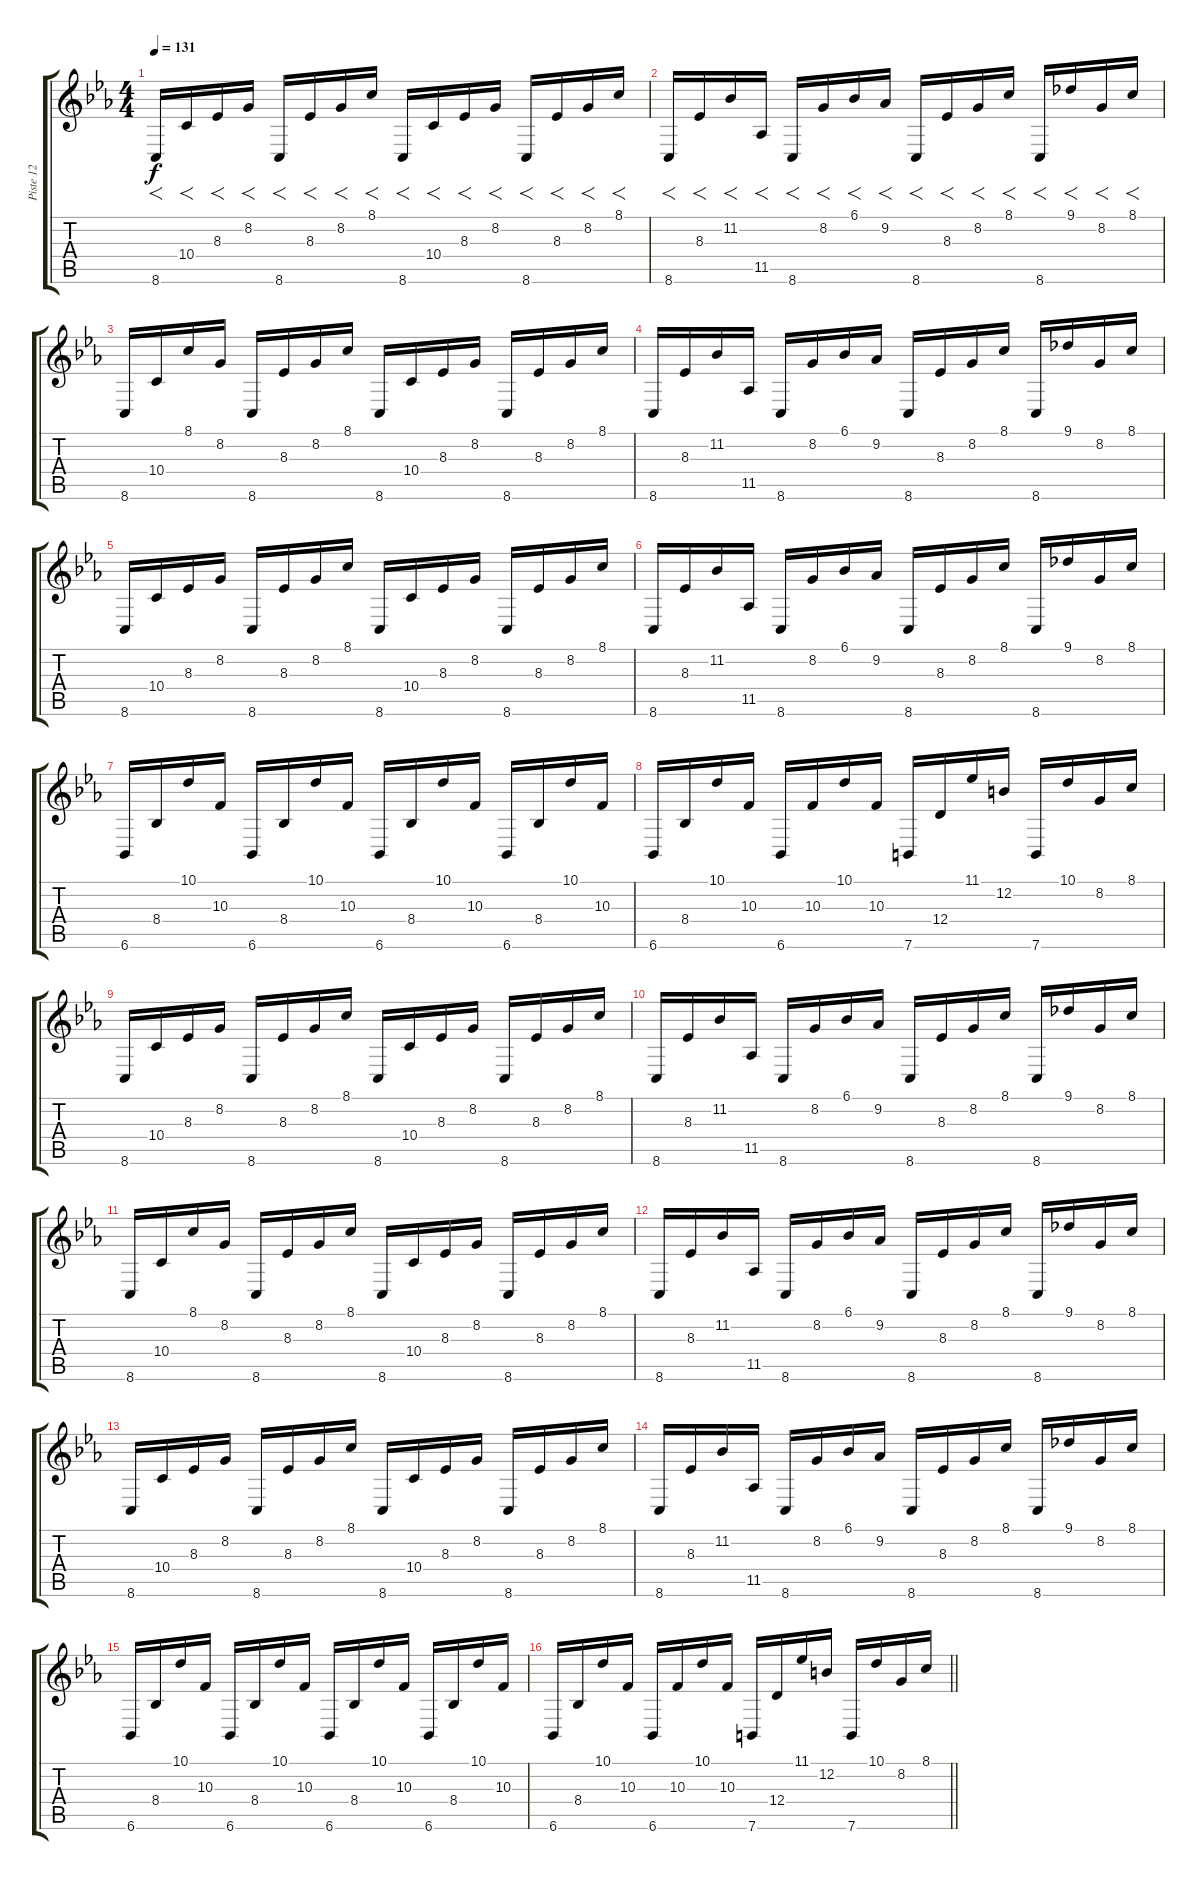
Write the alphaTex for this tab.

\track ("Piste 12" "Piste 12") {instrument lead2sawtooth}
\staff {score tabs}
\tuning (E4 B3 G3 D3 A2 E2) {hide}
\ts (4 4)
\tempo 131
\clef g2
\ks cminor
8.6.16{f dy f} 10.4.16{f} 8.3.16{f} 8.2.16{f} 8.6.16{f} 8.3.16{f} 8.2.16{f} 8.1.16{f} 8.6.16{f} 10.4.16{f} 8.3.16{f} 8.2.16{f} 8.6.16{f} 8.3.16{f} 8.2.16{f} 8.1.16{f} |
8.6.16{f} 8.3.16{f} 11.2.16{f} 11.5.16{f} 8.6.16{f} 8.2.16{f} 6.1.16{f} 9.2.16{f} 8.6.16{f} 8.3.16{f} 8.2.16{f} 8.1.16{f} 8.6.16{f} 9.1.16{f} 8.2.16{f} 8.1.16{f} |
8.6.16 10.4.16 8.1.16 8.2.16 8.6.16 8.3.16 8.2.16 8.1.16 8.6.16 10.4.16 8.3.16 8.2.16 8.6.16 8.3.16 8.2.16 8.1.16 |
8.6.16 8.3.16 11.2.16 11.5.16 8.6.16 8.2.16 6.1.16 9.2.16 8.6.16 8.3.16 8.2.16 8.1.16 8.6.16 9.1.16 8.2.16 8.1.16 |
8.6.16 10.4.16 8.3.16 8.2.16 8.6.16 8.3.16 8.2.16 8.1.16 8.6.16 10.4.16 8.3.16 8.2.16 8.6.16 8.3.16 8.2.16 8.1.16 |
8.6.16 8.3.16 11.2.16 11.5.16 8.6.16 8.2.16 6.1.16 9.2.16 8.6.16 8.3.16 8.2.16 8.1.16 8.6.16 9.1.16 8.2.16 8.1.16 |
6.6.16 8.4.16 10.1.16 10.3.16 6.6.16 8.4.16 10.1.16 10.3.16 6.6.16 8.4.16 10.1.16 10.3.16 6.6.16 8.4.16 10.1.16 10.3.16 |
6.6.16 8.4.16 10.1.16 10.3.16 6.6.16 10.3.16 10.1.16 10.3.16 7.6.16 12.4.16 11.1.16 12.2.16 7.6.16 10.1.16 8.2.16 8.1.16 |
8.6.16 10.4.16 8.3.16 8.2.16 8.6.16 8.3.16 8.2.16 8.1.16 8.6.16 10.4.16 8.3.16 8.2.16 8.6.16 8.3.16 8.2.16 8.1.16 |
8.6.16 8.3.16 11.2.16 11.5.16 8.6.16 8.2.16 6.1.16 9.2.16 8.6.16 8.3.16 8.2.16 8.1.16 8.6.16 9.1.16 8.2.16 8.1.16 |
8.6.16 10.4.16 8.1.16 8.2.16 8.6.16 8.3.16 8.2.16 8.1.16 8.6.16 10.4.16 8.3.16 8.2.16 8.6.16 8.3.16 8.2.16 8.1.16 |
8.6.16 8.3.16 11.2.16 11.5.16 8.6.16 8.2.16 6.1.16 9.2.16 8.6.16 8.3.16 8.2.16 8.1.16 8.6.16 9.1.16 8.2.16 8.1.16 |
8.6.16 10.4.16 8.3.16 8.2.16 8.6.16 8.3.16 8.2.16 8.1.16 8.6.16 10.4.16 8.3.16 8.2.16 8.6.16 8.3.16 8.2.16 8.1.16 |
8.6.16 8.3.16 11.2.16 11.5.16 8.6.16 8.2.16 6.1.16 9.2.16 8.6.16 8.3.16 8.2.16 8.1.16 8.6.16 9.1.16 8.2.16 8.1.16 |
6.6.16 8.4.16 10.1.16 10.3.16 6.6.16 8.4.16 10.1.16 10.3.16 6.6.16 8.4.16 10.1.16 10.3.16 6.6.16 8.4.16 10.1.16 10.3.16 |
\barLineRight lightlight
6.6.16 8.4.16 10.1.16 10.3.16 6.6.16 10.3.16 10.1.16 10.3.16 7.6.16 12.4.16 11.1.16 12.2.16 7.6.16 10.1.16 8.2.16 8.1.16
